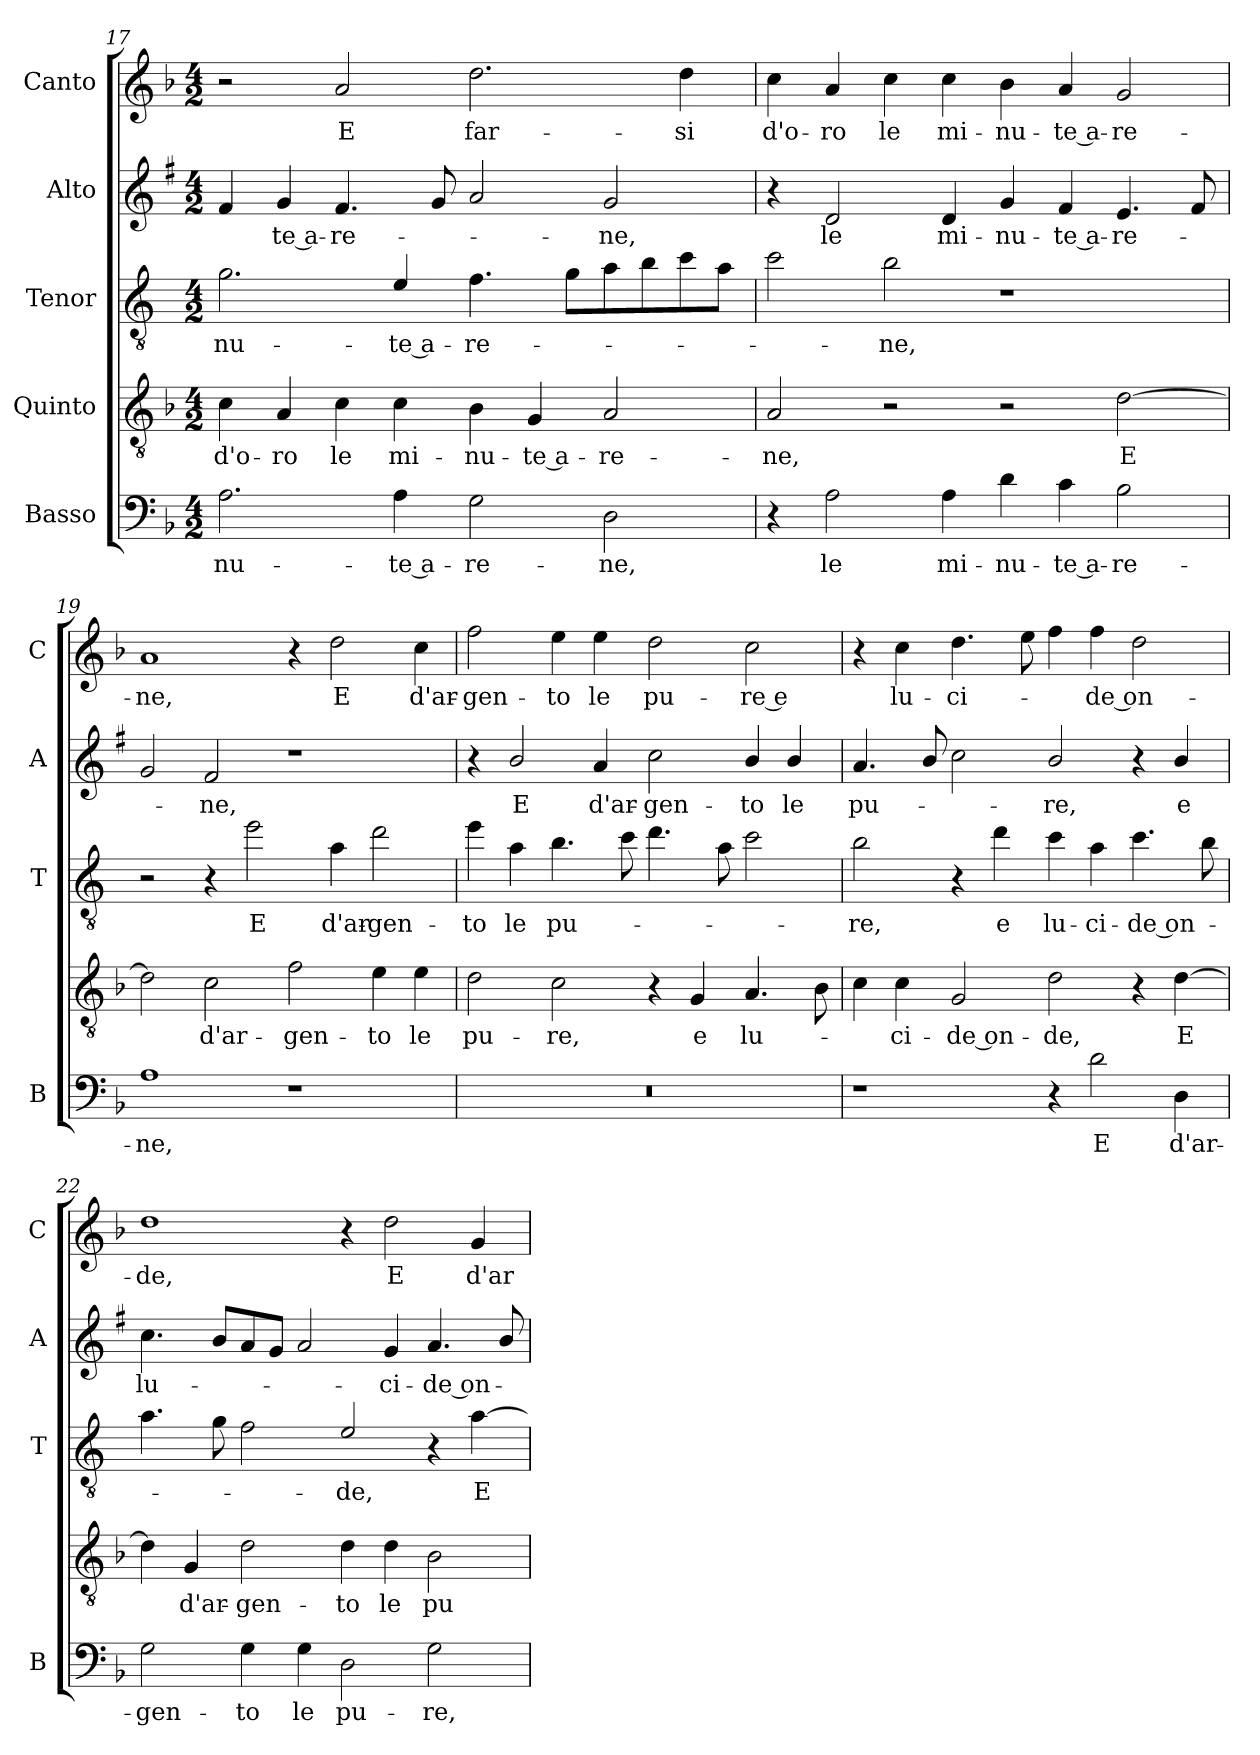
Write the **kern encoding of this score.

**kern	**text	**kern	**text	**kern	**text	**kern	**text	**kern	**text
*part5	*part5	*part4	*part4	*part3	*part3	*part2	*part2	*part1	*part1
*staff5	*staff5	*staff4	*staff4	*staff3	*staff3	*staff2	*staff2	*staff1	*staff1
*I"Basso	*	*I"Quinto	*	*I"Tenor	*	*I"Alto	*	*I"Canto	*
*I'B	*	*	*	*I'T	*	*I'A	*	*I'C	*
!!LO:PB:g=z
*clefF4	*	*clefGv2	*	*clefGv2	*	*clefG2	*	*clefG2	*
*	*	*	*	*ITrd4c7	*	*ITrd1c2	*	*	*
*k[b-]	*	*k[b-]	*	*k[b-]	*	*k[b-]	*	*k[b-]	*
*F:	*	*F:	*	*F:	*	*F:	*	*F:	*
*M4/2	*	*M4/2	*	*M4/2	*	*M4/2	*	*M4/2	*
=17	=17	=17	=17	=17	=17	=17	=17	=17	=17
!	!LO:LY:b	!	!LO:LY:b	!	!LO:LY:b	!	!	!	!
2.A\	-nu-	4c\	d'o-	2.c\	-nu-	4e/	.	2r	.
!	!	!	!LO:LY:b	!	!	!	!LO:LY:b	!	!
.	.	4A/	-ro	.	.	4f/	-te a-	.	.
!	!	!	!LO:LY:b	!	!	!	!LO:LY:b	!	!LO:LY:b
.	.	4c\	le	.	.	4.e/	-re-	2a/	E
!	!LO:LY:b	!	!LO:LY:b	!	!LO:LY:b	!	!	!	!
4A\	-te a-	4c\	mi-	4A/	-te a-	.	.	.	.
.	.	.	.	.	.	8f/	.	.	.
!	!LO:LY:b	!	!LO:LY:b	!	!LO:LY:b	!	!	!	!LO:LY:b
2G\	-re-	4B-\	-nu-	4.B-\	-re-	2g/	.	2.dd\	far-
!	!	!	!LO:LY:b	!	!	!	!	!	!
.	.	4G/	-te a-	.	.	.	.	.	.
.	.	.	.	8c\L	.	.	.	.	.
!	!LO:LY:b	!	!LO:LY:b	!	!	!	!LO:LY:b	!	!
2D\	-ne,	2A/	-re-	8d\	.	2f/	-ne,	.	.
.	.	.	.	8e\	.	.	.	.	.
!	!	!	!	!	!	!	!	!	!LO:LY:b
.	.	.	.	8f\	.	.	.	4dd\	-si
.	.	.	.	8d\J	.	.	.	.	.
=18	=18	=18	=18	=18	=18	=18	=18	=18	=18
!	!	!	!LO:LY:b	!	!	!	!	!	!LO:LY:b
4r	.	2A/	-ne,	2f\	.	4r	.	4cc\	d'o-
!	!LO:LY:b	!	!	!	!	!	!LO:LY:b	!	!LO:LY:b
2A\	le	.	.	.	.	2c/	le	4a/	-ro
!	!	!	!	!	!LO:LY:b	!	!	!	!LO:LY:b
.	.	2r	.	2e\	-ne,	.	.	4cc\	le
!	!LO:LY:b	!	!	!	!	!	!LO:LY:b	!	!LO:LY:b
4A\	mi-	.	.	.	.	4c/	mi-	4cc\	mi-
!	!LO:LY:b	!	!	!	!	!	!LO:LY:b	!	!LO:LY:b
4d\	-nu-	2r	.	1r	.	4f/	-nu-	4b-\	-nu-
!	!LO:LY:b	!	!	!	!	!	!LO:LY:b	!	!LO:LY:b
4c\	-te a-	.	.	.	.	4e/	-te a-	4a/	-te a-
!	!LO:LY:b	!	!LO:LY:b	!	!	!	!LO:LY:b	!	!LO:LY:b
2B-\	-re-	[2d\	E	.	.	4.d/	-re-	2g/	-re-
.	.	.	.	.	.	8e/	.	.	.
=19	=19	=19	=19	=19	=19	=19	=19	=19	=19
!	!LO:LY:b	!	!	!	!	!	!	!	!LO:LY:b
1A	-ne,	2d\]	.	2r	.	2f/	.	1a	-ne,
!	!	!	!LO:LY:b	!	!	!	!LO:LY:b	!	!
.	.	2c\	d'ar-	4r	.	2e/	-ne,	.	.
!	!	!	!	!	!LO:LY:b	!	!	!	!
.	.	.	.	2a\	E	.	.	.	.
!	!	!	!LO:LY:b	!	!	!	!	!	!
1r	.	2f\	-gen-	.	.	1r	.	4r	.
!	!	!	!	!	!LO:LY:b	!	!	!	!LO:LY:b
.	.	.	.	4d\	d'ar-	.	.	2dd\	E
!	!	!	!LO:LY:b	!	!LO:LY:b	!	!	!	!
.	.	4e\	-to	2g\	-gen-	.	.	.	.
!	!	!	!LO:LY:b	!	!	!	!	!	!LO:LY:b
.	.	4e\	le	.	.	.	.	4cc\	d'ar-
=20	=20	=20	=20	=20	=20	=20	=20	=20	=20
!	!	!	!LO:LY:b	!	!LO:LY:b	!	!	!	!LO:LY:b
0r	.	2d\	pu-	4a\	-to	4r	.	2ff\	-gen-
!	!	!	!	!	!LO:LY:b	!	!LO:LY:b	!	!
.	.	.	.	4d\	le	2a/	E	.	.
!	!	!	!LO:LY:b	!	!LO:LY:b	!	!	!	!LO:LY:b
.	.	2c\	-re,	4.e\	pu-	.	.	4ee\	-to
!	!	!	!	!	!	!	!LO:LY:b	!	!LO:LY:b
.	.	.	.	.	.	4g/	d'ar-	4ee\	le
.	.	.	.	8f\	.	.	.	.	.
!	!	!	!	!	!	!	!LO:LY:b	!	!LO:LY:b
.	.	4r	.	4.g\	.	2b-\	-gen-	2dd\	pu-
!	!	!	!LO:LY:b	!	!	!	!	!	!
.	.	4G/	e	.	.	.	.	.	.
.	.	.	.	8d\	.	.	.	.	.
!	!	!	!LO:LY:b	!	!	!	!LO:LY:b	!	!LO:LY:b
.	.	4.A/	lu-	2f\	.	4a/	-to	2cc\	-re e
!	!	!	!	!	!	!	!LO:LY:b	!	!
.	.	.	.	.	.	4a/	le	.	.
.	.	8B-\	.	.	.	.	.	.	.
=21	=21	=21	=21	=21	=21	=21	=21	=21	=21
!	!	!	!	!	!LO:LY:b	!	!LO:LY:b	!	!
1r	.	4c\	.	2e\	-re,	4.g/	pu-	4r	.
!	!	!	!LO:LY:b	!	!	!	!	!	!LO:LY:b
.	.	4c\	-ci-	.	.	.	.	4cc\	lu-
.	.	.	.	.	.	8a/	.	.	.
!	!	!	!LO:LY:b	!	!	!	!	!	!LO:LY:b
.	.	2G/	-de on-	4r	.	2b-\	.	4.dd\	-ci-
!	!	!	!	!	!LO:LY:b	!	!	!	!
.	.	.	.	4g\	e	.	.	.	.
.	.	.	.	.	.	.	.	8ee\	.
!	!	!	!LO:LY:b	!	!LO:LY:b	!	!LO:LY:b	!	!
4r	.	2d\	-de,	4f\	lu-	2a/	-re,	4ff\	.
!	!LO:LY:b	!	!	!	!LO:LY:b	!	!	!	!LO:LY:b
2d\	E	.	.	4d\	-ci-	.	.	4ff\	-de on-
!	!	!	!	!	!LO:LY:b	!	!	!	!
.	.	4r	.	4.f\	-de on-	4r	.	2dd\	.
!	!LO:LY:b	!	!LO:LY:b	!	!	!	!LO:LY:b	!	!
4D\	d'ar-	[4d\	E	.	.	4a/	e	.	.
.	.	.	.	8e\	.	.	.	.	.
!!LO:LB:g=z
=22	=22	=22	=22	=22	=22	=22	=22	=22	=22
!	!LO:LY:b	!	!	!	!	!	!LO:LY:b	!	!LO:LY:b
2G\	-gen-	4d\]	.	4.d\	.	4.b-\	lu-	1dd	-de,
!	!	!	!LO:LY:b	!	!	!	!	!	!
.	.	4G/	d'ar-	.	.	.	.	.	.
.	.	.	.	8c\	.	8a/L	.	.	.
!	!LO:LY:b	!	!LO:LY:b	!	!	!	!	!	!
4G\	-to	2d\	-gen-	2B-\	.	8g/	.	.	.
.	.	.	.	.	.	8f/J	.	.	.
!	!LO:LY:b	!	!	!	!	!	!	!	!
4G\	le	.	.	.	.	2g/	.	.	.
!	!LO:LY:b	!	!LO:LY:b	!	!LO:LY:b	!	!	!	!
2D\	pu-	4d\	-to	2A/	-de,	.	.	4r	.
!	!	!	!LO:LY:b	!	!	!	!LO:LY:b	!	!LO:LY:b
.	.	4d\	le	.	.	4f/	-ci-	2dd\	E
!	!LO:LY:b	!	!LO:LY:b	!	!	!	!LO:LY:b	!	!
2G\	-re,	2B-\	pu-	4r	.	4.g/	-de on-	.	.
!	!	!	!	!	!LO:LY:b	!	!	!	!LO:LY:b
.	.	.	.	[4d\	E	.	.	4g/	d'ar-
.	.	.	.	.	.	8a/	.	.	.
=	=	=	=	=	=	=	=	=	=
*-	*-	*-	*-	*-	*-	*-	*-	*-	*-
